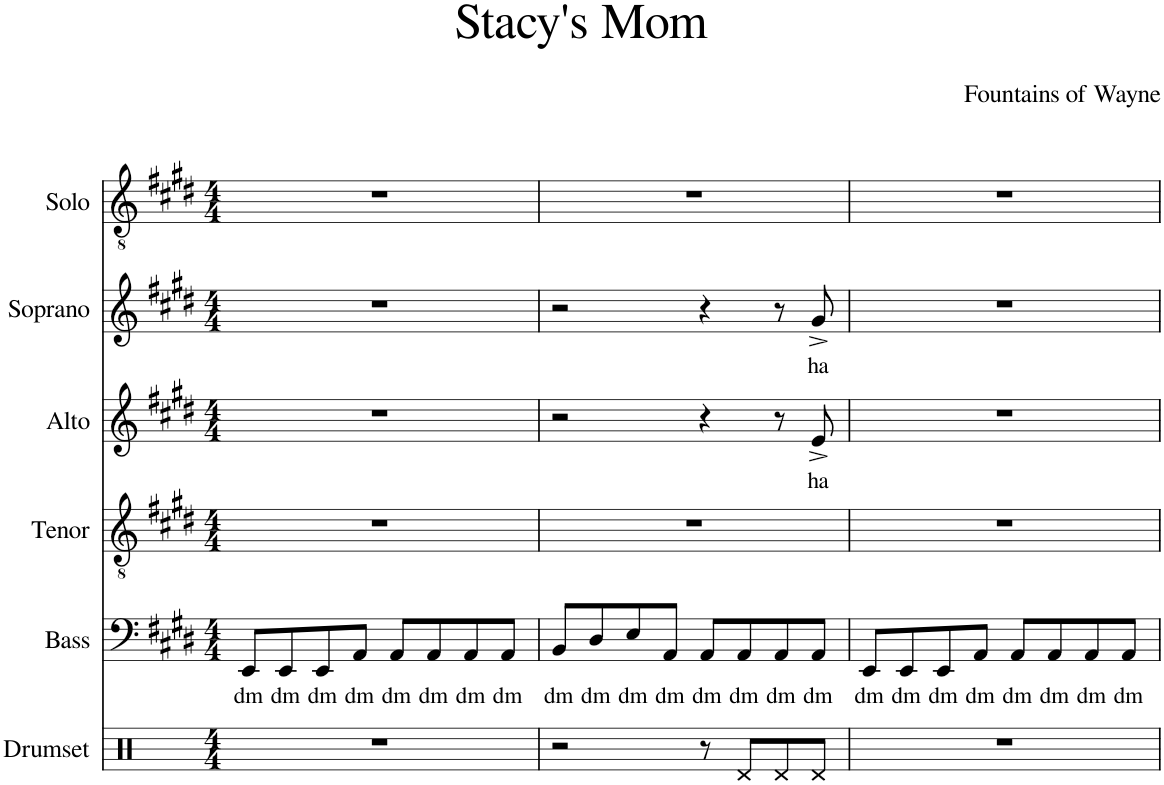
**kern	**kern	**text	**kern	**kern	**text	**kern	**text	**kern
*part6	*part5	*part5	*part4	*part3	*part3	*part2	*part2	*part1
*staff6	*staff5	*staff5	*staff4	*staff3	*staff3	*staff2	*staff2	*staff1
*I"Drumset	*I"Bass	*	*I"Tenor	*I"Alto	*	*I"Soprano	*	*I"Solo
*I'D. Set	*I'B.	*	*I'T.	*I'A.	*	*I'S.	*	*I'S.
*clefX	*clefF4	*	*clefGv2	*clefG2	*	*clefG2	*	*clefGv2
*k[]	*k[f#c#g#d#]	*	*k[f#c#g#d#]	*k[f#c#g#d#]	*	*k[f#c#g#d#]	*	*k[f#c#g#d#]
*M4/4	*M4/4	*	*M4/4	*M4/4	*	*M4/4	*	*M4/4
=1	=1	=1	=1	=1	=1	=1	=1	=1
!	!	!LO:LY:b	!	!	!	!	!	!
1r	8EE/L	dm	1r	1r	.	1r	.	1r
!	!	!LO:LY:b	!	!	!	!	!	!
.	8EE/	dm	.	.	.	.	.	.
!	!	!LO:LY:b	!	!	!	!	!	!
.	8EE/	dm	.	.	.	.	.	.
!	!	!LO:LY:b	!	!	!	!	!	!
.	8AA/J	dm	.	.	.	.	.	.
!	!	!LO:LY:b	!	!	!	!	!	!
.	8AA/L	dm	.	.	.	.	.	.
!	!	!LO:LY:b	!	!	!	!	!	!
.	8AA/	dm	.	.	.	.	.	.
!	!	!LO:LY:b	!	!	!	!	!	!
.	8AA/	dm	.	.	.	.	.	.
!	!	!LO:LY:b	!	!	!	!	!	!
.	8AA/J	dm	.	.	.	.	.	.
=2	=2	=2	=2	=2	=2	=2	=2	=2
!	!	!LO:LY:b	!	!	!	!	!	!
2r	8BB/L	dm	1r	2r	.	2r	.	1r
!	!	!LO:LY:b	!	!	!	!	!	!
.	8D#/	dm	.	.	.	.	.	.
!	!	!LO:LY:b	!	!	!	!	!	!
.	8E/	dm	.	.	.	.	.	.
!	!	!LO:LY:b	!	!	!	!	!	!
.	8AA/J	dm	.	.	.	.	.	.
!	!	!LO:LY:b	!	!	!	!	!	!
8r	8AA/L	dm	.	4r	.	4r	.	.
!	!	!LO:LY:b	!	!	!	!	!	!
8Rd/L	8AA/	dm	.	.	.	.	.	.
!	!	!LO:LY:b	!	!	!	!	!	!
8Rd/	8AA/	dm	.	8r	.	8r	.	.
!	!	!LO:LY:b	!	!	!LO:LY:b	!	!LO:LY:b	!
8Rd/J	8AA/J	dm	.	8e^/	ha	8g#^/	ha	.
=3	=3	=3	=3	=3	=3	=3	=3	=3
!	!	!LO:LY:b	!	!	!	!	!	!
1r	8EE/L	dm	1r	1r	.	1r	.	1r
!	!	!LO:LY:b	!	!	!	!	!	!
.	8EE/	dm	.	.	.	.	.	.
!	!	!LO:LY:b	!	!	!	!	!	!
.	8EE/	dm	.	.	.	.	.	.
!	!	!LO:LY:b	!	!	!	!	!	!
.	8AA/J	dm	.	.	.	.	.	.
!	!	!LO:LY:b	!	!	!	!	!	!
.	8AA/L	dm	.	.	.	.	.	.
!	!	!LO:LY:b	!	!	!	!	!	!
.	8AA/	dm	.	.	.	.	.	.
!	!	!LO:LY:b	!	!	!	!	!	!
.	8AA/	dm	.	.	.	.	.	.
!	!	!LO:LY:b	!	!	!	!	!	!
.	8AA/J	dm	.	.	.	.	.	.
=	=	=	=	=	=	=	=	=
*-	*-	*-	*-	*-	*-	*-	*-	*-
